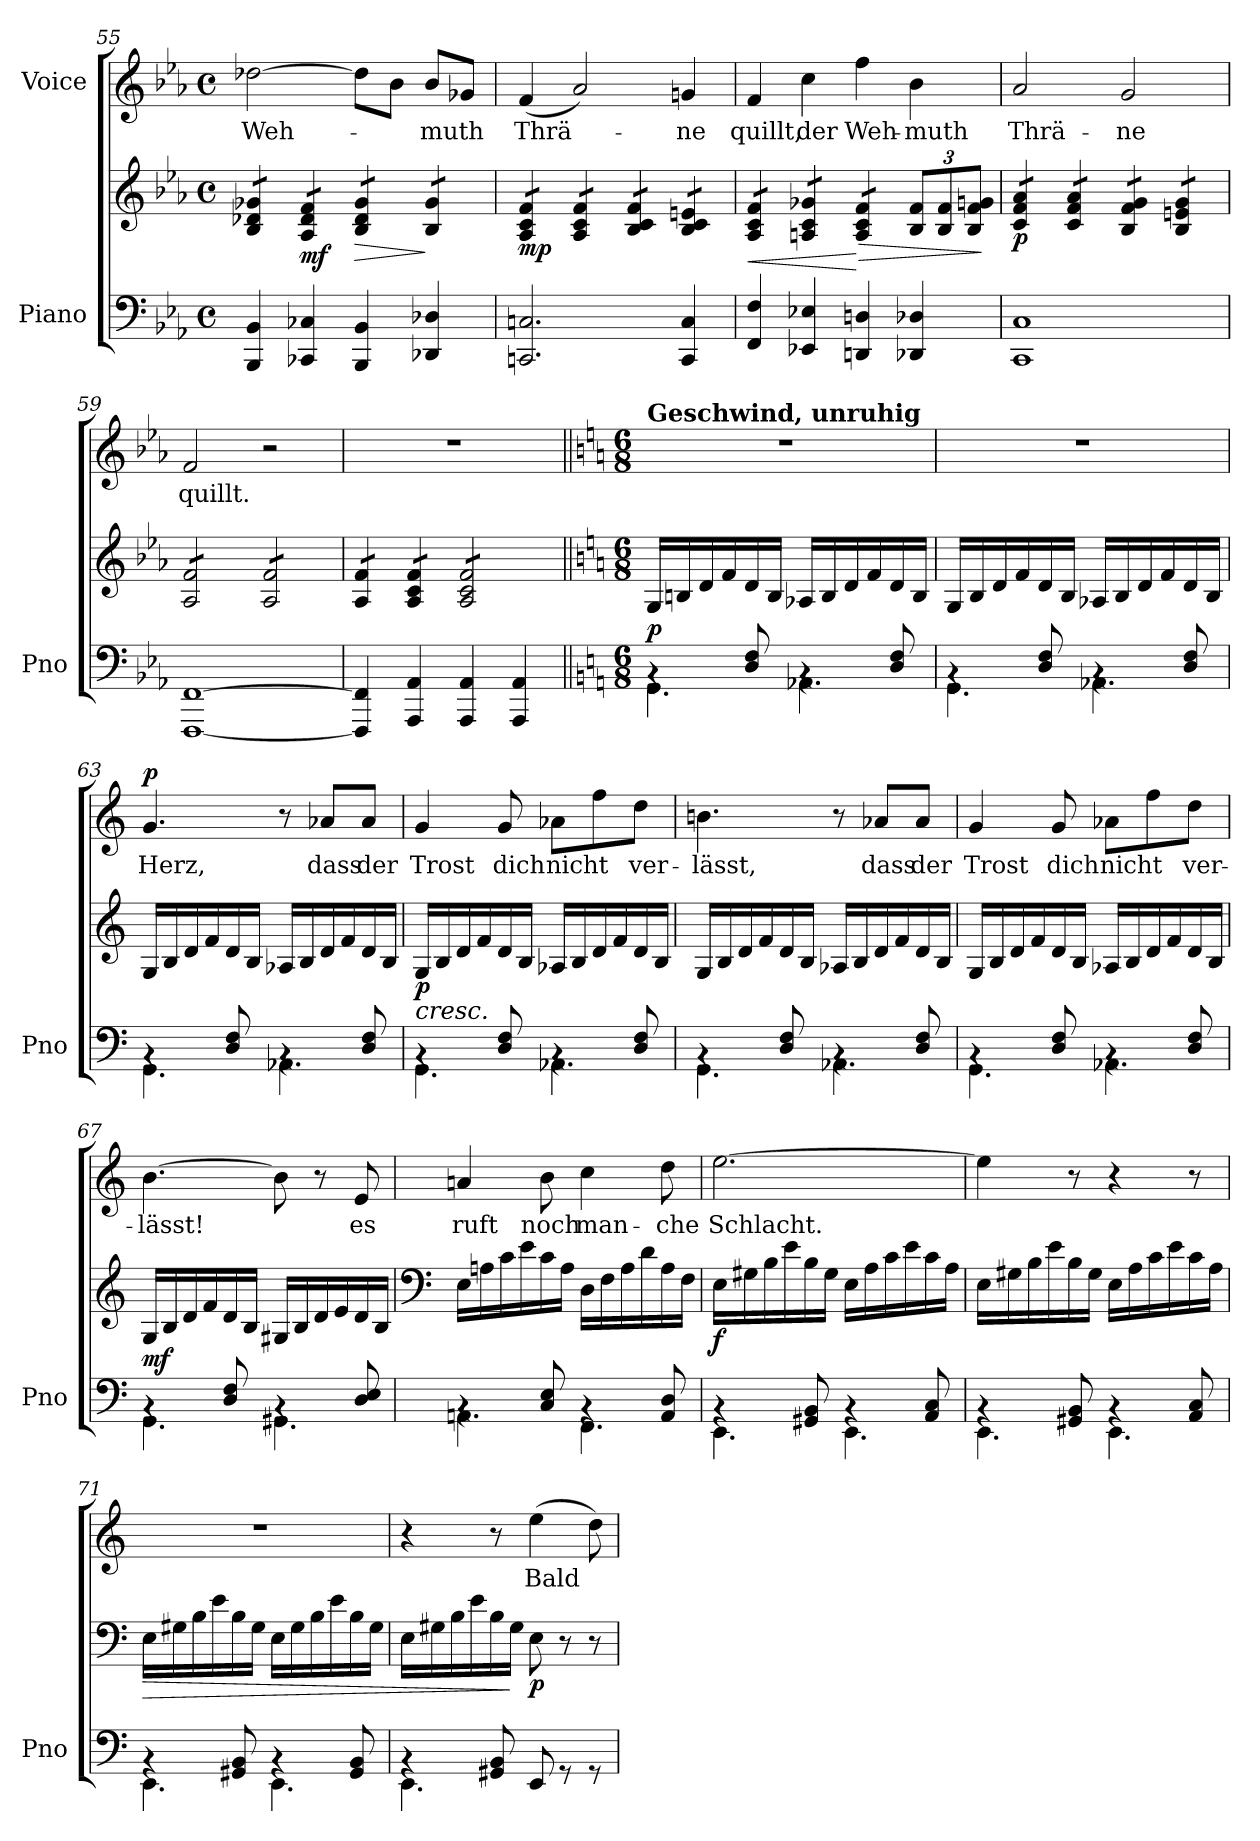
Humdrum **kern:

**kern	**kern	**dynam	**kern	**text	**dynam
*part2	*part2	*part2	*part1	*part1	*part1
*staff3	*staff2	*staff2/3	*staff1	*staff1	*staff1
*I"Piano	*	*	*I"Voice	*	*
*I'Pno	*	*	*	*	*
!!LO:LB:g=z
*clefF4	*clefG2	*	*clefG2	*	*
*k[b-e-a-]	*k[b-e-a-]	*	*k[b-e-a-]	*	*
*M4/4	*M4/4	*	*M4/4	*	*
*met(c)	*met(c)	*	*met(c)	*	*
=55	=55	=55	=55	=55	=55
!	!	!	!	!LO:LY:b	!
*	*tremolo	*	*	*	*
4BBB-/ 4BB-/	12B-/ 12d-X/ 12g-X/L	.	[2dd-X\	Weh-	.
.	12B-/ 12d-X/ 12g-X/	.	.	.	.
.	12B-/ 12d-X/ 12g-X/J	.	.	.	.
!	!	!LO:DY:b	!	!	!
4CC-X/ 4C-X/	12A-/ 12d-/ 12f/L	mf	.	.	.
.	12A-/ 12d-/ 12f/	.	.	.	.
.	12A-/ 12d-/ 12f/J	.	.	.	.
!	!	!LO:HP:b	!	!	!
4BBB-/ 4BB-/	12B-/ 12d-/ 12g-/L	>	8dd-\L]	.	.
.	12B-/ 12d-/ 12g-/	.	.	.	.
.	.	.	8b-\J	.	.
.	12B-/ 12d-/ 12g-/J	.	.	.	.
!	!	!	!	!LO:LY:b	!
4DD-X/ 4D-X/	12B-/ 12g-/L	]	8b-/L	-muth	.
.	12B-/ 12g-/	.	.	.	.
.	.	.	8g-X/J	.	.
.	12B-/ 12g-/J	.	.	.	.
=56	=56	=56	=56	=56	=56
!	!	!LO:DY:b	!	!LO:LY:b	!
2.CCn/ 2.Cn/	12A-/ 12c/ 12f/L	mp	(<4f/	Thrä-	.
.	12A-/ 12c/ 12f/	.	.	.	.
.	12A-/ 12c/ 12f/J	.	.	.	.
.	12A-/ 12c/ 12f/L	.	2a-/)	.	.
.	12A-/ 12c/ 12f/	.	.	.	.
.	12A-/ 12c/ 12f/J	.	.	.	.
.	12B-/ 12c/ 12f/L	.	.	.	.
.	12B-/ 12c/ 12f/	.	.	.	.
.	12B-/ 12c/ 12f/J	.	.	.	.
!	!	!	!	!LO:LY:b	!
4CC/ 4C/	12B-/ 12c/ 12en/L	.	4gn/	-ne	.
.	12B-/ 12c/ 12en/	.	.	.	.
.	12B-/ 12c/ 12en/J	.	.	.	.
=57	=57	=57	=57	=57	=57
!	!	!LO:HP:b	!	!LO:LY:b	!
4FF/ 4F/	12A-/ 12c/ 12f/L	<	4f/	quillt,	.
.	12A-/ 12c/ 12f/	.	.	.	.
.	12A-/ 12c/ 12f/J	.	.	.	.
!	!	!	!	!LO:LY:b	!
4EE-X/ 4E-X/	12An/ 12c/ 12g-X/L	.	4cc\	der	.
.	12An/ 12c/ 12g-X/	.	.	.	.
.	12An/ 12c/ 12g-X/J	.	.	.	.
!	!	!LO:HP:n=1:b	!	!LO:LY:b	!
4DDn/ 4Dn/	12A/ 12c/ 12f/L	[ >	4ff\	Weh-	.
.	12A/ 12c/ 12f/	.	.	.	.
.	12A/ 12c/ 12f/J	.	.	.	.
*	*Xtremolo	*	*	*	*
*	*Xbrackettup	*	*	*	*
!	!	!	!	!LO:LY:b	!
4DD-X/ 4D-X/	12B-/ 12f/L	.	4b-\	-muth	.
.	12B-/ 12f/	.	.	.	.
.	12B-/ 12f/ 12gn/J	.	.	.	.
.	.	]	.	.	.
=58	=58	=58	=58	=58	=58
!	!	!LO:DY:b	!	!LO:LY:b	!
*	*tremolo	*	*	*	*
1CC 1C	12c/ 12f/ 12a-/L	p	2a-/	Thrä-	.
.	12c/ 12f/ 12a-/	.	.	.	.
.	12c/ 12f/ 12a-/J	.	.	.	.
.	12c/ 12f/ 12a-/L	.	.	.	.
.	12c/ 12f/ 12a-/	.	.	.	.
.	12c/ 12f/ 12a-/J	.	.	.	.
!	!	!	!	!LO:LY:b	!
.	12B-/ 12f/ 12g/L	.	2g/	-ne	.
.	12B-/ 12f/ 12g/	.	.	.	.
.	12B-/ 12f/ 12g/J	.	.	.	.
.	12B-/ 12en/ 12g/L	.	.	.	.
.	12B-/ 12en/ 12g/	.	.	.	.
.	12B-/ 12en/ 12g/J	.	.	.	.
=59	=59	=59	=59	=59	=59
!	!	!	!	!LO:LY:b	!
[1FFF [1FF	12A-/ 12f/L	.	2f/	quillt.	.
.	12A-/ 12f/	.	.	.	.
.	12A-/ 12f/	.	.	.	.
.	12A-/ 12f/	.	.	.	.
.	12A-/ 12f/	.	.	.	.
.	12A-/ 12f/J	.	.	.	.
.	12A-/ 12f/L	.	2r	.	.
.	12A-/ 12f/	.	.	.	.
.	12A-/ 12f/	.	.	.	.
.	12A-/ 12f/	.	.	.	.
.	12A-/ 12f/	.	.	.	.
.	12A-/ 12f/J	.	.	.	.
=60	=60	=60	=60	=60	=60
4FFF/] 4FF/]	12A-/ 12f/L	.	1r	.	.
.	12A-/ 12f/	.	.	.	.
.	12A-/ 12f/J	.	.	.	.
4AAA-/ 4AA-/	12A-/ 12c/ 12f/L	.	.	.	.
.	12A-/ 12c/ 12f/	.	.	.	.
.	12A-/ 12c/ 12f/J	.	.	.	.
4AAA-/ 4AA-/	12A-/ 12c/ 12f/L	.	.	.	.
.	12A-/ 12c/ 12f/	.	.	.	.
.	12A-/ 12c/ 12f/	.	.	.	.
4AAA-/ 4AA-/	12A-/ 12c/ 12f/	.	.	.	.
.	12A-/ 12c/ 12f/	.	.	.	.
.	12A-/ 12c/ 12f/J	.	.	.	.
*	*Xtremolo	*	*	*	*
!!LO:PB:g=z
=61||	=61||	=61||	=61||	=61||	=61||
*k[]	*k[]	*	*k[]	*	*
*M6/8	*M6/8	*	*M6/8	*	*
*^	*	*	*	*	*
!	!	!	!	!LO:TX:a:B:t=Geschwind, unruhig	!	!
!	!	!	!LO:DY:a=2	!	!	!
4rBB	4.GG\	16G/LL	p	2.r	.	.
.	.	16Bn/	.	.	.	.
.	.	16d/	.	.	.	.
.	.	16f/	.	.	.	.
8D/ 8F/	.	16d/	.	.	.	.
.	.	16B/JJ	.	.	.	.
4rBB	4.AA-X\	16A-X/LL	.	.	.	.
.	.	16B/	.	.	.	.
.	.	16d/	.	.	.	.
.	.	16f/	.	.	.	.
8D/ 8F/	.	16d/	.	.	.	.
.	.	16B/JJ	.	.	.	.
=62	=62	=62	=62	=62	=62	=62
4rBB	4.GG\	16G/LL	.	2.r	.	.
.	.	16B/	.	.	.	.
.	.	16d/	.	.	.	.
.	.	16f/	.	.	.	.
8D/ 8F/	.	16d/	.	.	.	.
.	.	16B/JJ	.	.	.	.
4rBB	4.AA-X\	16A-X/LL	.	.	.	.
.	.	16B/	.	.	.	.
.	.	16d/	.	.	.	.
.	.	16f/	.	.	.	.
8D/ 8F/	.	16d/	.	.	.	.
.	.	16B/JJ	.	.	.	.
=63	=63	=63	=63	=63	=63	=63
!	!	!	!	!	!LO:LY:b	!LO:DY:a
4rBB	4.GG\	16G/LL	.	4.g/	Herz,	p
.	.	16B/	.	.	.	.
.	.	16d/	.	.	.	.
.	.	16f/	.	.	.	.
8D/ 8F/	.	16d/	.	.	.	.
.	.	16B/JJ	.	.	.	.
4rBB	4.AA-X\	16A-X/LL	.	8r	.	.
.	.	16B/	.	.	.	.
!	!	!	!	!	!LO:LY:b	!
.	.	16d/	.	8a-X/L	dass	.
.	.	16f/	.	.	.	.
!	!	!	!	!	!LO:LY:b	!
8D/ 8F/	.	16d/	.	8a-/J	der	.
.	.	16B/JJ	.	.	.	.
!!LO:LB:g=z
=64	=64	=64	=64	=64	=64	=64
!	!	!	!LO:HP:b	!	!LO:LY:b	!
!	!	!	!LO:DY:n=1:b	!	!	!
4rBB	4.GG\	16G/LL	< p	4g/	Trost	.
.	.	16B/	.	.	.	.
.	.	16d/	.	.	.	.
.	.	16f/	.	.	.	.
!	!	!	!	!	!LO:LY:b	!
8D/ 8F/	.	16d/	.	8g/	dich	.
.	.	16B/JJ	.	.	.	.
!	!	!	!	!	!LO:LY:b	!
4rBB	4.AA-X\	16A-X/LL	.	8a-X\L	nicht	.
.	.	16B/	.	.	.	.
.	.	16d/	.	8ff\	.	.
.	.	16f/	.	.	.	.
!	!	!	!	!	!LO:LY:b	!
8D/ 8F/	.	16d/	.	8dd\J	ver-	.
.	.	16B/JJ	.	.	.	.
!!LO:LB:g=z
=65	=65	=65	=65	=65	=65	=65
!	!	!	!	!	!LO:LY:b	!
4rBB	4.GG\	16G/LL	.	4.bn\	-lässt,	.
.	.	16B/	.	.	.	.
.	.	16d/	.	.	.	.
.	.	16f/	.	.	.	.
8D/ 8F/	.	16d/	.	.	.	.
.	.	16B/JJ	.	.	.	.
4rBB	4.AA-X\	16A-X/LL	.	8r	.	.
.	.	16B/	.	.	.	.
!	!	!	!	!	!LO:LY:b	!
.	.	16d/	.	8a-X/L	dass	.
.	.	16f/	.	.	.	.
!	!	!	!	!	!LO:LY:b	!
8D/ 8F/	.	16d/	.	8a-/J	der	.
.	.	16B/JJ	.	.	.	.
=66	=66	=66	=66	=66	=66	=66
!	!	!	!	!	!LO:LY:b	!
4rBB	4.GG\	16G/LL	.	4g/	Trost	.
.	.	16B/	.	.	.	.
.	.	16d/	.	.	.	.
.	.	16f/	.	.	.	.
!	!	!	!	!	!LO:LY:b	!
8D/ 8F/	.	16d/	.	8g/	dich	.
.	.	16B/JJ	.	.	.	.
!	!	!	!	!	!LO:LY:b	!
4rBB	4.AA-X\	16A-X/LL	.	8a-X\L	nicht	.
.	.	16B/	.	.	.	.
.	.	16d/	.	8ff\	.	.
.	.	16f/	.	.	.	.
!	!	!	!	!	!LO:LY:b	!
8D/ 8F/	.	16d/	.	8dd\J	ver-	.
.	.	16B/JJ	.	.	.	.
=67	=67	=67	=67	=67	=67	=67
!	!	!	!LO:DY:b	!	!LO:LY:b	!
4rBB	4.GG\	16G/LL	mf	[4.b\	-lässt!	.
.	.	16B/	.	.	.	.
.	.	16d/	.	.	.	.
.	.	16f/	.	.	.	.
8D/ 8F/	.	16d/	.	.	.	.
.	.	16B/JJ	.	.	.	.
4rBB	4.GG#X\	16G#X/LL	.	8b\]	.	.
.	.	16B/	.	.	.	.
.	.	16d/	.	8r	.	.
.	.	16e/	.	.	.	.
!	!	!	!	!	!LO:LY:b	!
8D/ 8E/	.	16d/	.	8e/	es	.
.	.	16B/JJ	.	.	.	.
=68	=68	=68	=68	=68	=68	=68
*	*	*clefF4	*	*	*	*
!	!	!	!	!	!LO:LY:b	!
4rBB	4.AAn\	16E\LL	.	4an/	ruft	.
.	.	16An\	.	.	.	.
.	.	16c\	.	.	.	.
.	.	16e\	.	.	.	.
!	!	!	!	!	!LO:LY:b	!
8C/ 8E/	.	16c\	.	8b\	noch	.
.	.	16A\JJ	.	.	.	.
!	!	!	!	!	!LO:LY:b	!
4rBB	4.FF\	16D\LL	.	4cc\	man-	.
.	.	16F\	.	.	.	.
.	.	16A\	.	.	.	.
.	.	16d\	.	.	.	.
!	!	!	!	!	!LO:LY:b	!
8AA/ 8D/	.	16A\	.	8dd\	-che	.
.	.	16F\JJ	.	.	.	.
*v	*v	*	*	*	*	*
.	.	[	.	.	.
!!LO:PB:g=z
=69	=69	=69	=69	=69	=69
*^	*	*	*	*	*
!	!	!	!LO:DY:b	!	!LO:LY:b	!
4rBB	4.EE\	16E\LL	f	[2.ee\	Schlacht.	.
.	.	16G#X\	.	.	.	.
.	.	16B\	.	.	.	.
.	.	16e\	.	.	.	.
8GG#X/ 8BB/	.	16B\	.	.	.	.
.	.	16G#\JJ	.	.	.	.
4rBB	4.EE\	16E\LL	.	.	.	.
.	.	16A\	.	.	.	.
.	.	16c\	.	.	.	.
.	.	16e\	.	.	.	.
8AA/ 8C/	.	16c\	.	.	.	.
.	.	16A\JJ	.	.	.	.
=70	=70	=70	=70	=70	=70	=70
4rBB	4.EE\	16E\LL	.	4ee\]	.	.
.	.	16G#X\	.	.	.	.
.	.	16B\	.	.	.	.
.	.	16e\	.	.	.	.
8GG#X/ 8BB/	.	16B\	.	8r	.	.
.	.	16G#\JJ	.	.	.	.
4rBB	4.EE\	16E\LL	.	4r	.	.
.	.	16A\	.	.	.	.
.	.	16c\	.	.	.	.
.	.	16e\	.	.	.	.
8AA/ 8C/	.	16c\	.	8r	.	.
.	.	16A\JJ	.	.	.	.
=71	=71	=71	=71	=71	=71	=71
!	!	!	!LO:HP:b	!	!	!
4rBB	4.EE\	16E\LL	>	2.r	.	.
.	.	16G#X\	.	.	.	.
.	.	16B\	.	.	.	.
.	.	16e\	.	.	.	.
8GG#X/ 8BB/	.	16B\	.	.	.	.
.	.	16G#\JJ	.	.	.	.
4rBB	4.EE\	16E\LL	.	.	.	.
.	.	16G#\	.	.	.	.
.	.	16B\	.	.	.	.
.	.	16e\	.	.	.	.
8GG#/ 8BB/	.	16B\	.	.	.	.
.	.	16G#\JJ	.	.	.	.
=72	=72	=72	=72	=72	=72	=72
4rBB	4.EE\	16E\LL	.	4r	.	.
.	.	16G#X\	.	.	.	.
.	.	16B\	.	.	.	.
.	.	16e\	.	.	.	.
8GG#X/ 8BB/	.	16B\	.	8r	.	.
.	.	16G#\JJ	]	.	.	.
!	!	!	!LO:DY:b	!	!LO:LY:b	!
8EE/	4.ryy	8E\	p	(>4ee\	Bald	.
8rGG	.	8r	.	.	.	.
8rGG	.	8r	.	8dd\)	.	.
*v	*v	*	*	*	*	*
=	=	=	=	=	=
*-	*-	*-	*-	*-	*-
